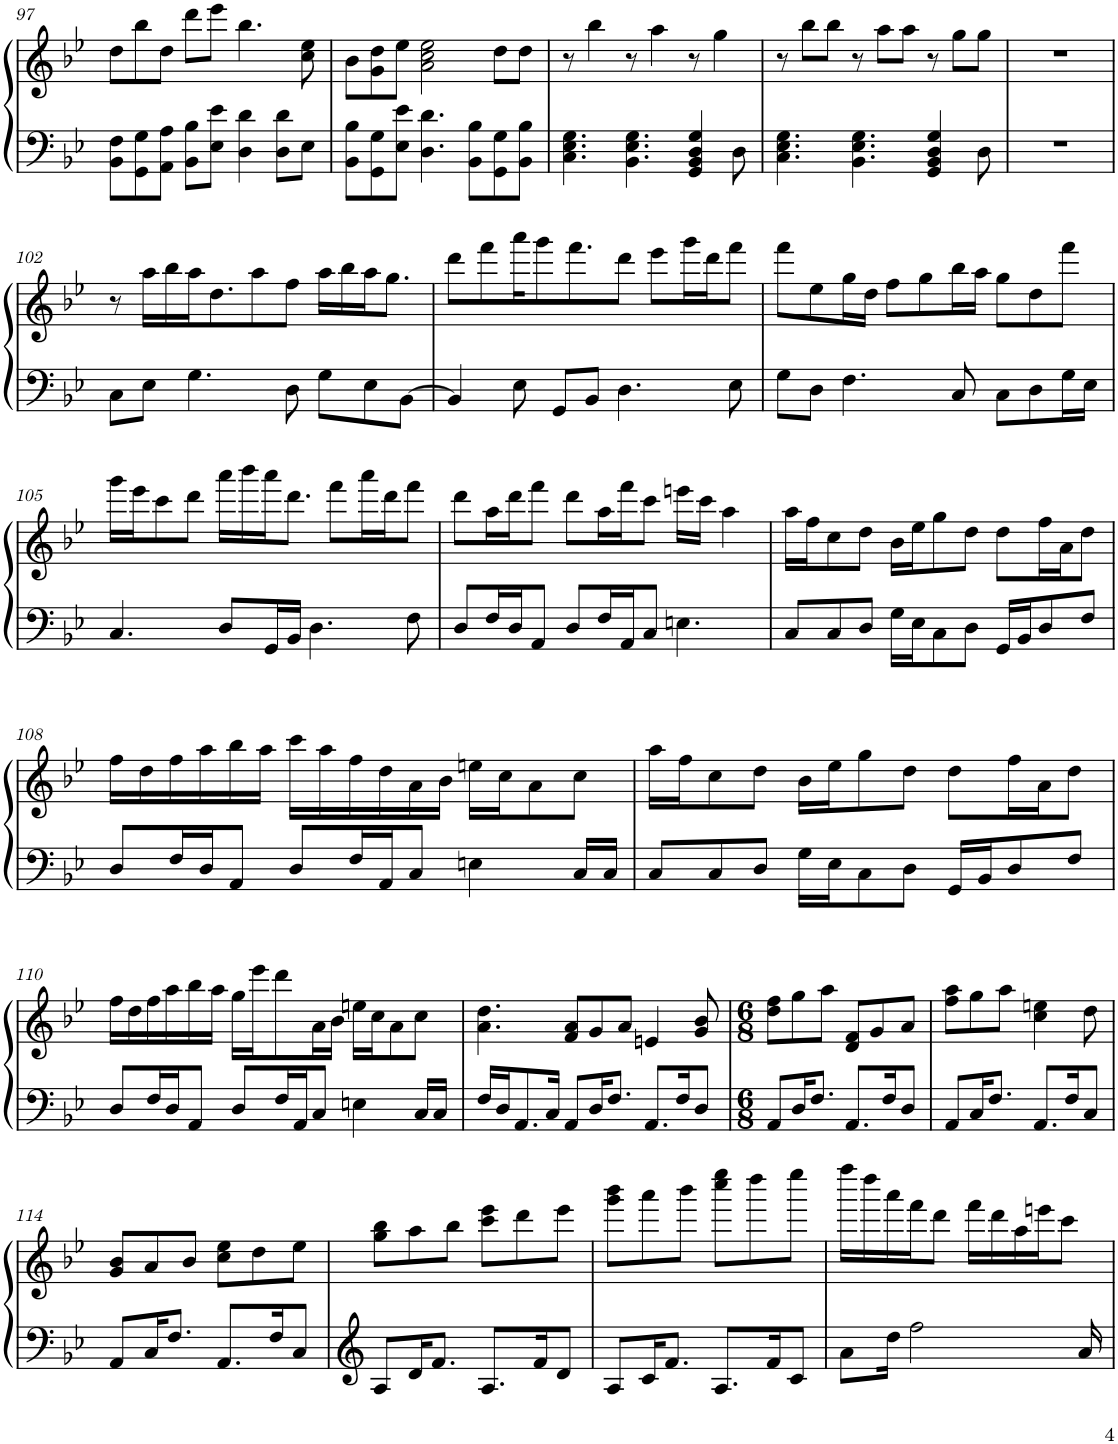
**kern	**kern
*part1	*part1
*staff2	*staff1
*I"Piano	*
*I'Pno.	*
!!LO:PB:g=z
*clefF4	*clefG2
*k[b-e-]	*k[b-e-]
*M9/8	*M9/8
=97	=97
8BB-\ 8F\L	8dd\L
8GG\ 8G\	8bb-\
8AA\ 8A\J	8dd\J
8BB-\ 8B-\L	8ddd\L
8E-\ 8e-\J	8eee-\J
4D\ 4d\	4.bb-\
8D\ 8d\L	.
8E-\J	8cc\ 8ee-\
=98	=98
8BB-\ 8B-\L	8b-\L
8GG\ 8G\	8g\ 8dd\
8E-\ 8e-\J	8ee-\J
4.D\ 4.d\	2a\ 2cc\ 2ee-\
8BB-\ 8B-\L	.
8GG\ 8G\	8dd\L
8BB-\ 8B-\J	8dd\J
=99	=99
4.C\ 4.E-\ 4.G\	8r
.	4bb-\
4.BB-\ 4.E-\ 4.G\	8r
.	4aa\
4GG/ 4BB-/ 4D/ 4G/	8r
.	4gg\
8D\	.
=100	=100
4.C\ 4.E-\ 4.G\	8r
.	8bb-\L
.	8bb-\J
4.BB-\ 4.E-\ 4.G\	8r
.	8aa\L
.	8aa\J
4GG/ 4BB-/ 4D/ 4G/	8r
.	8gg\L
8D\	8gg\J
=101	=101
8%9r	8%9r
!!LO:LB:g=z
=102	=102
8C\L	8r
8E-\J	16aa\LL
.	16bb-\
4.G\	16aa\J
.	8.dd\
.	8aa\
8D\	8ff\J
8G\L	16aa\LL
.	16bb-\
8E-\	16aa\J
.	8.gg\J
[8BB-\J	.
=103	=103
4BB-/]	8ddd\L
.	8fff\
8E-\	16aaa\K
.	8ggg\
8GG/L	.
.	8.fff\
8BB-/J	.
4.D\	8ddd\J
.	8eee-\L
.	16ggg\L
.	16ddd\J
8E-\	8fff\J
=104	=104
8G\L	8fff\L
8D\J	8ee-\
4.F\	16gg\L
.	16dd\JJ
.	8ff\L
.	8gg\
8C/	16bb-\L
.	16aa\JJ
8C\L	8gg\L
8D\	8dd\
16G\L	8fff\J
16E-\JJ	.
!!LO:LB:g=z
=105	=105
4.C/	16ggg\LL
.	16eee-\J
.	8ccc\
.	8ddd\J
8D/L	16aaa\LL
.	16bbb-\
16GG/L	16aaa\J
16BB-/JJ	8.ddd\J
4.D\	.
.	8fff\L
.	16aaa\L
.	16ddd\J
8F\	8fff\J
=106	=106
8D/L	8ddd\L
16F/L	16aa\L
16D/J	16ddd\J
8AA/J	8fff\J
8D/L	8ddd\L
16F/L	16aa\L
16AA/J	16fff\J
8C/J	8ccc\J
4.En\	16eeen\LL
.	16ccc\JJ
.	4aa\
=107	=107
8C/L	16aa\LL
.	16ff\J
8C/	8cc\
8D/J	8dd\J
16G\LL	16b-\LL
16E-\J	16ee-\J
8C\	8gg\
8D\J	8dd\J
16GG/LL	8dd\L
16BB-/J	.
8D/	16ff\L
.	16a\J
8F/J	8dd\J
!!LO:LB:g=z
=108	=108
8D/L	16ff\LL
.	16dd\
16F/L	16ff\
16D/J	16aa\
8AA/J	16bb-\
.	16aa\JJ
8D/L	16ccc\LL
.	16aa\
16F/L	16ff\
16AA/J	16dd\
8C/J	16a\
.	16b-\JJ
4En\	16een\LL
.	16cc\J
.	8a\
16C/LL	8cc\J
16C/JJ	.
=109	=109
8C/L	16aa\LL
.	16ff\J
8C/	8cc\
8D/J	8dd\J
16G\LL	16b-\LL
16E-\J	16ee-\J
8C\	8gg\
8D\J	8dd\J
16GG/LL	8dd\L
16BB-/J	.
8D/	16ff\L
.	16a\J
8F/J	8dd\J
!!LO:LB:g=z
=110	=110
8D/L	16ff\LL
.	16dd\
16F/L	16ff\
16D/J	16aa\
8AA/J	16bb-\
.	16aa\JJ
8D/L	16gg\LL
.	16eee-\J
16F/L	8ddd\
16AA/J	.
8C/J	16a\L
.	16b-\JJ
4En\	16een\LL
.	16cc\J
.	8a\
16C/LL	8cc\J
16C/JJ	.
=111	=111
16F/LL	4.a\ 4.dd\
16D/J	.
8.AA/	.
16C/Jk	.
8AA/L	8f/ 8a/L
16D/K	8g/
8.F/J	.
.	8a/J
8.AA/L	4en/
16F/K	.
8D/J	8g/ 8b-/
=112	=112
*M6/8	*M6/8
8AA/L	8dd\ 8ff\L
16D/K	8gg\
8.F/J	.
.	8aa\J
8.AA/L	8d/ 8f/L
.	8g/
16F/K	.
8D/J	8a/J
=113	=113
8AA/L	8ff\ 8aa\L
16C/K	8gg\
8.F/J	.
.	8aa\J
8.AA/L	4cc\ 4een\
16F/K	.
8C/J	8dd\
!!LO:LB:g=z
=114	=114
8AA/L	8g/ 8b-/L
16C/K	8a/
8.F/J	.
.	8b-/J
8.AA/L	8cc\ 8ee-\L
.	8dd\
16F/K	.
8C/J	8ee-\J
=115	=115
8A/L	8gg\ 8bb-\L
16d/K	8aa\
8.f/J	.
.	8bb-\J
8.A/L	8ccc\ 8eee-\L
.	8ddd\
16f/K	.
8d/J	8eee-\J
=116	=116
8A/L	8ggg\ 8bbb-\L
16c/K	8aaa\
8.f/J	.
.	8bbb-\J
8.A/L	8cccc\ 8eeee-\L
.	8dddd\
16f/K	.
8c/J	8eeee-\J
=117	=117
8a\L	16ffff\LL
.	16dddd\
16dd\Jk	16aaa\
2ff\	16fff\J
.	8ddd\J
.	16fff\LL
.	16ddd\
.	16aa\
.	16eeen\J
.	8ccc\J
16a/	.
=	=
*-	*-
